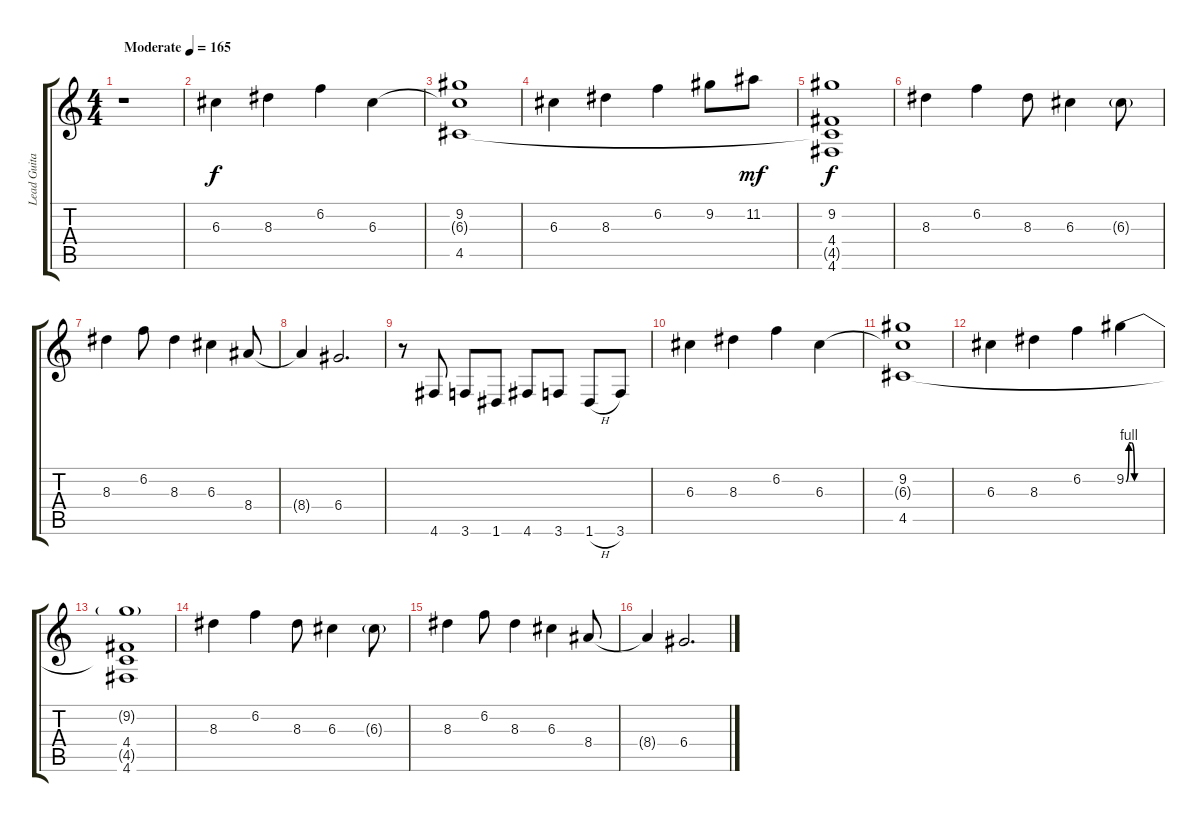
\track ("Lead Guitar" "Lead Guita") {instrument distortionguitar}
\staff {score tabs}
\tuning (E4 B3 G3 D3 A2 D2) {hide}
\ts (4 4)
\tempo (165 "Moderate")
\clef g2
\ks c
r.1{dy f instrument distortionguitar} |
6.3.4 8.3.4 6.2.4 6.3.4 |
(9.2 6.3{t} 4.5).1 |
6.3.4 8.3.4 6.2.4 9.2.8 11.2.8{dy mf} |
(9.2 4.4 4.5{t} 4.6).1{dy f} |
8.3.4 6.2.4 8.3.8 6.3.4 6.3{g}.8 |
8.3.4 6.2.8 8.3.4 6.3.4 8.4.8 |
8.4{t}.4 6.4.2{d} |
r.8 4.6.8 3.6.8 1.6.8 4.6.8 3.6.8 1.6{h}.8 3.6.8 |
6.3.4 8.3.4 6.2.4 6.3.4 |
(9.2 6.3{t} 4.5).1 |
6.3.4 8.3.4 6.2.4 9.2{be (custom 0 0 5 4 10 4 15 0 30 0 45 0 60 0)}.4 |
(9.2{t} 4.4 4.5{t} 4.6).1 |
8.3.4 6.2.4 8.3.8 6.3.4 6.3{g}.8 |
8.3.4 6.2.8 8.3.4 6.3.4 8.4.8 |
8.4{t}.4 6.4.2{d}
